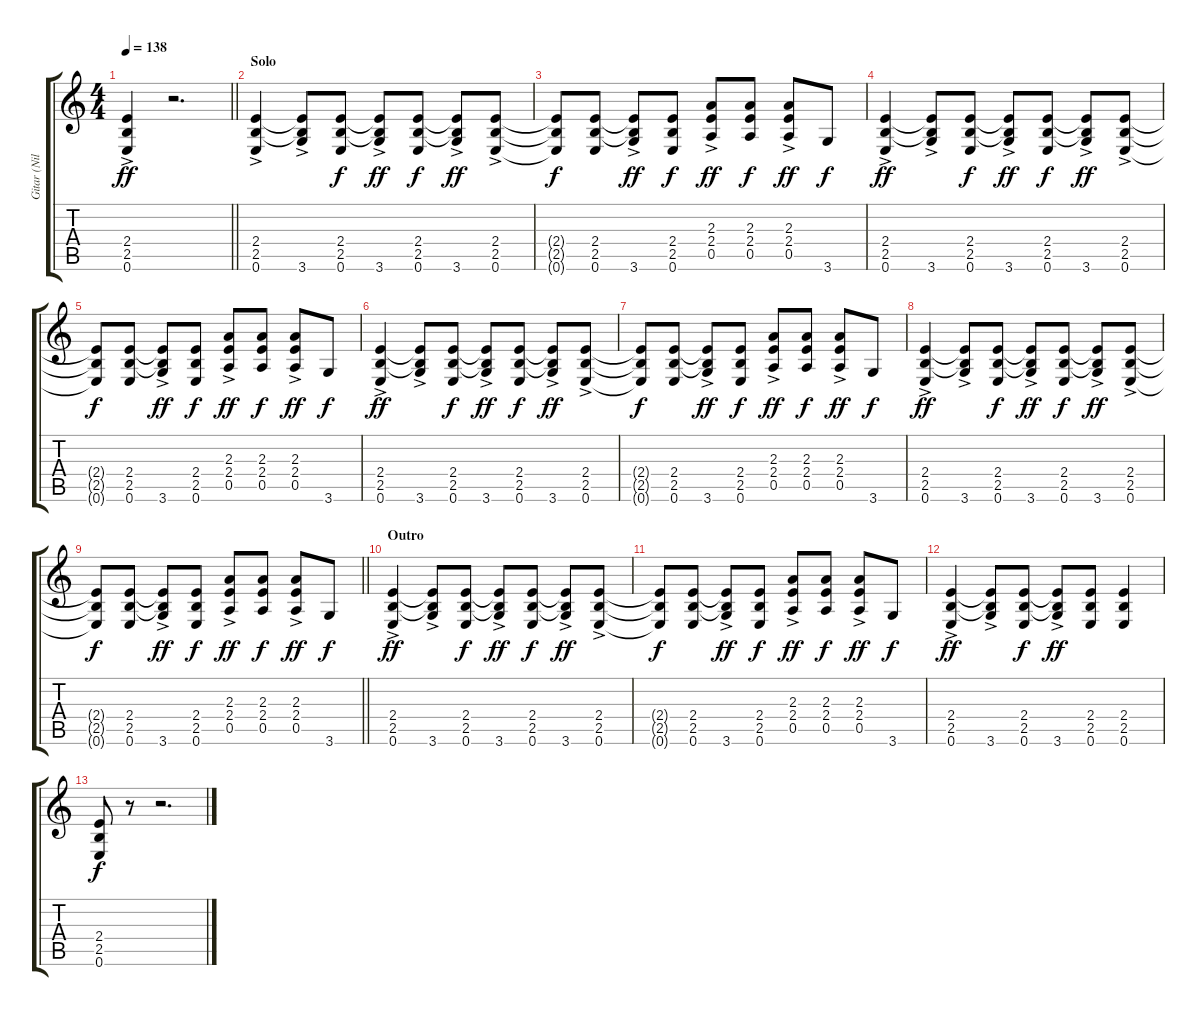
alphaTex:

\track ("Gitar (Nils Aune)" "Gitar (Nil") {instrument overdrivenguitar}
\staff {score tabs}
\tuning (E4 B3 G3 D3 A2 E2) {hide}
\ts (4 4)
\tempo 138
\clef g2
\barLineRight lightlight
\ks c
(2.4{ac} 2.5{ac} 0.6{ac}).4{dy ff} r.2{d} |
\section ("" "Solo")
(2.4{ac} 2.5{ac} 0.6{ac}).4 (2.4{t} 2.5{t} 3.6{ac}).8 (2.4 2.5 0.6).8{dy f} (2.4{t} 2.5{t} 3.6{ac}).8{dy ff} (2.4 2.5 0.6).8{dy f} (2.4{t} 2.5{t} 3.6{ac}).8{dy ff} (2.4{ac} 2.5{ac} 0.6{ac}).8 |
(2.4{t} 2.5{t} 0.6{t}).8{dy f} (2.4 2.5 0.6).8 (2.4{t} 2.5{t} 3.6{ac}).8{dy ff} (2.4 2.5 0.6).8{dy f} (2.3{ac} 2.4{ac} 0.5{ac}).8{dy ff} (2.3 2.4 0.5).8{dy f} (2.3 2.4 0.5{ac}).8{dy ff} 3.6.8{dy f} |
(2.4{ac} 2.5{ac} 0.6{ac}).4{dy ff} (2.4{t} 2.5{t} 3.6{ac}).8 (2.4 2.5 0.6).8{dy f} (2.4{t} 2.5{t} 3.6{ac}).8{dy ff} (2.4 2.5 0.6).8{dy f} (2.4{t} 2.5{t} 3.6{ac}).8{dy ff} (2.4{ac} 2.5{ac} 0.6{ac}).8 |
(2.4{t} 2.5{t} 0.6{t}).8{dy f} (2.4 2.5 0.6).8 (2.4{t} 2.5{t} 3.6{ac}).8{dy ff} (2.4 2.5 0.6).8{dy f} (2.3{ac} 2.4{ac} 0.5{ac}).8{dy ff} (2.3 2.4 0.5).8{dy f} (2.3 2.4 0.5{ac}).8{dy ff} 3.6.8{dy f} |
(2.4{ac} 2.5{ac} 0.6{ac}).4{dy ff} (2.4{t} 2.5{t} 3.6{ac}).8 (2.4 2.5 0.6).8{dy f} (2.4{t} 2.5{t} 3.6{ac}).8{dy ff} (2.4 2.5 0.6).8{dy f} (2.4{t} 2.5{t} 3.6{ac}).8{dy ff} (2.4{ac} 2.5{ac} 0.6{ac}).8 |
(2.4{t} 2.5{t} 0.6{t}).8{dy f} (2.4 2.5 0.6).8 (2.4{t} 2.5{t} 3.6{ac}).8{dy ff} (2.4 2.5 0.6).8{dy f} (2.3{ac} 2.4{ac} 0.5{ac}).8{dy ff} (2.3 2.4 0.5).8{dy f} (2.3 2.4 0.5{ac}).8{dy ff} 3.6.8{dy f} |
(2.4{ac} 2.5{ac} 0.6{ac}).4{dy ff} (2.4{t} 2.5{t} 3.6{ac}).8 (2.4 2.5 0.6).8{dy f} (2.4{t} 2.5{t} 3.6{ac}).8{dy ff} (2.4 2.5 0.6).8{dy f} (2.4{t} 2.5{t} 3.6{ac}).8{dy ff} (2.4{ac} 2.5{ac} 0.6{ac}).8 |
\barLineRight lightlight
(2.4{t} 2.5{t} 0.6{t}).8{dy f} (2.4 2.5 0.6).8 (2.4{t} 2.5{t} 3.6{ac}).8{dy ff} (2.4 2.5 0.6).8{dy f} (2.3{ac} 2.4{ac} 0.5{ac}).8{dy ff} (2.3 2.4 0.5).8{dy f} (2.3 2.4 0.5{ac}).8{dy ff} 3.6.8{dy f} |
\section ("" "Outro")
(2.4{ac} 2.5{ac} 0.6{ac}).4{dy ff} (2.4{t} 2.5{t} 3.6{ac}).8 (2.4 2.5 0.6).8{dy f} (2.4{t} 2.5{t} 3.6{ac}).8{dy ff} (2.4 2.5 0.6).8{dy f} (2.4{t} 2.5{t} 3.6{ac}).8{dy ff} (2.4{ac} 2.5{ac} 0.6{ac}).8 |
(2.4{t} 2.5{t} 0.6{t}).8{dy f} (2.4 2.5 0.6).8 (2.4{t} 2.5{t} 3.6{ac}).8{dy ff} (2.4 2.5 0.6).8{dy f} (2.3{ac} 2.4{ac} 0.5{ac}).8{dy ff} (2.3 2.4 0.5).8{dy f} (2.3 2.4 0.5{ac}).8{dy ff} 3.6.8{dy f} |
(2.4{ac} 2.5{ac} 0.6{ac}).4{dy ff} (2.4{t} 2.5{t} 3.6{ac}).8 (2.4 2.5 0.6).8{dy f} (2.4{t} 2.5{t} 3.6{ac}).8{dy ff} (2.4 2.5 0.6).8 (2.4 2.5 0.6).4 |
(2.4 2.5 0.6).8{dy f} r.8 r.2{d}
